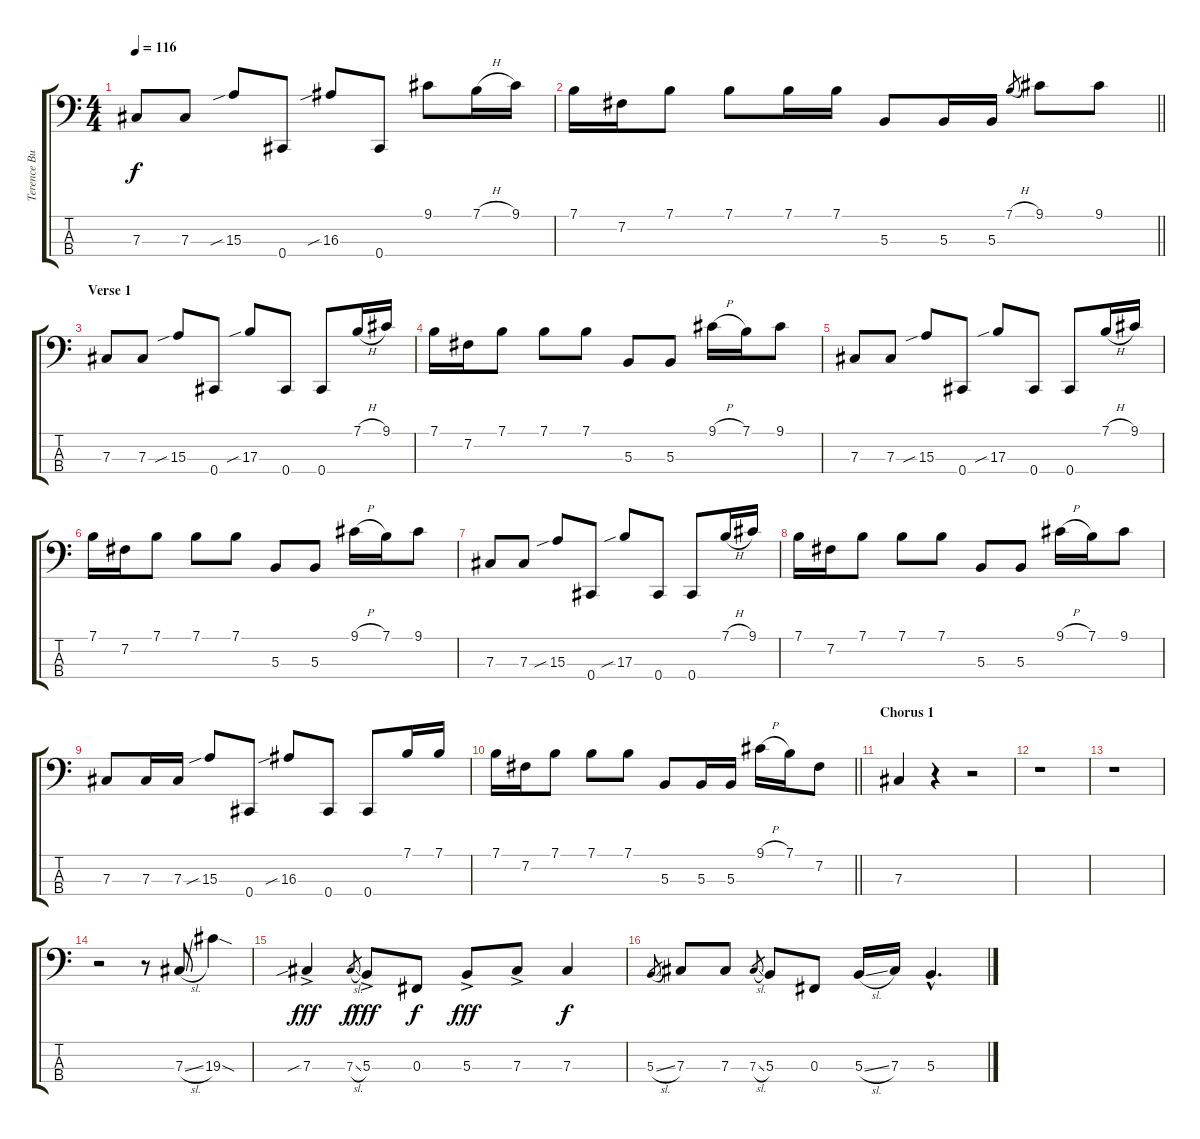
\track ("Terence Butler" "Terence Bu") {instrument electricbassfinger}
\staff {score tabs}
\tuning (E2 B1 Gb1 Db1) {hide}
\ts (4 4)
\tempo 116
\clef f4
\ks c
7.3.8{dy f} 7.3.8 15.3{sib}.8 0.4.8 16.3{sib}.8 0.4.8 9.1.8 7.1{h}.16 9.1.16 |
\barLineRight lightlight
7.1.16 7.2.16 7.1.8 7.1.8 7.1.16 7.1.16 5.3.8 5.3.16 5.3.16 7.1{h}.8{gr} 9.1.8 9.1.8 |
\section ("" "Verse 1")
7.3.8 7.3.8 15.3{sib}.8 0.4.8 17.3{sib}.8 0.4.8 0.4.8 7.1{h}.16 9.1.16 |
7.1.16 7.2.16 7.1.8 7.1.8 7.1.8 5.3.8 5.3.8 9.1{h}.16 7.1.16 9.1.8 |
7.3.8 7.3.8 15.3{sib}.8 0.4.8 17.3{sib}.8 0.4.8 0.4.8 7.1{h}.16 9.1.16 |
7.1.16 7.2.16 7.1.8 7.1.8 7.1.8 5.3.8 5.3.8 9.1{h}.16 7.1.16 9.1.8 |
7.3.8 7.3.8 15.3{sib}.8 0.4.8 17.3{sib}.8 0.4.8 0.4.8 7.1{h}.16 9.1.16 |
7.1.16 7.2.16 7.1.8 7.1.8 7.1.8 5.3.8 5.3.8 9.1{h}.16 7.1.16 9.1.8 |
7.3.8 7.3.16 7.3.16 15.3{sib}.8 0.4.8 16.3{sib}.8 0.4.8 0.4.8 7.1.16 7.1.16 |
\barLineRight lightlight
7.1.16 7.2.16 7.1.8 7.1.8 7.1.8 5.3.8 5.3.16 5.3.16 9.1{h}.16 7.1.16 7.2.8 |
\section ("" "Chorus 1")
7.3.4 r.4 r.2 |
r.1 |
r.1 |
r.2 r.8 7.3{sl}.8 19.3{sod}.4 |
7.3{sib ac}.4{dy fff} 7.3{sl}.8{gr dy f} 5.3{ac}.8{dy fff} 0.3.8{dy f} 5.3{ac}.8{dy fff} 7.3{ac}.8 7.3.4{dy f} |
5.3{sl}.8{gr} 7.3.8 7.3.8 7.3{sl}.8{gr} 5.3.8 0.3.8 5.3{sl}.16 7.3.16 5.3{hac}.4{d}
